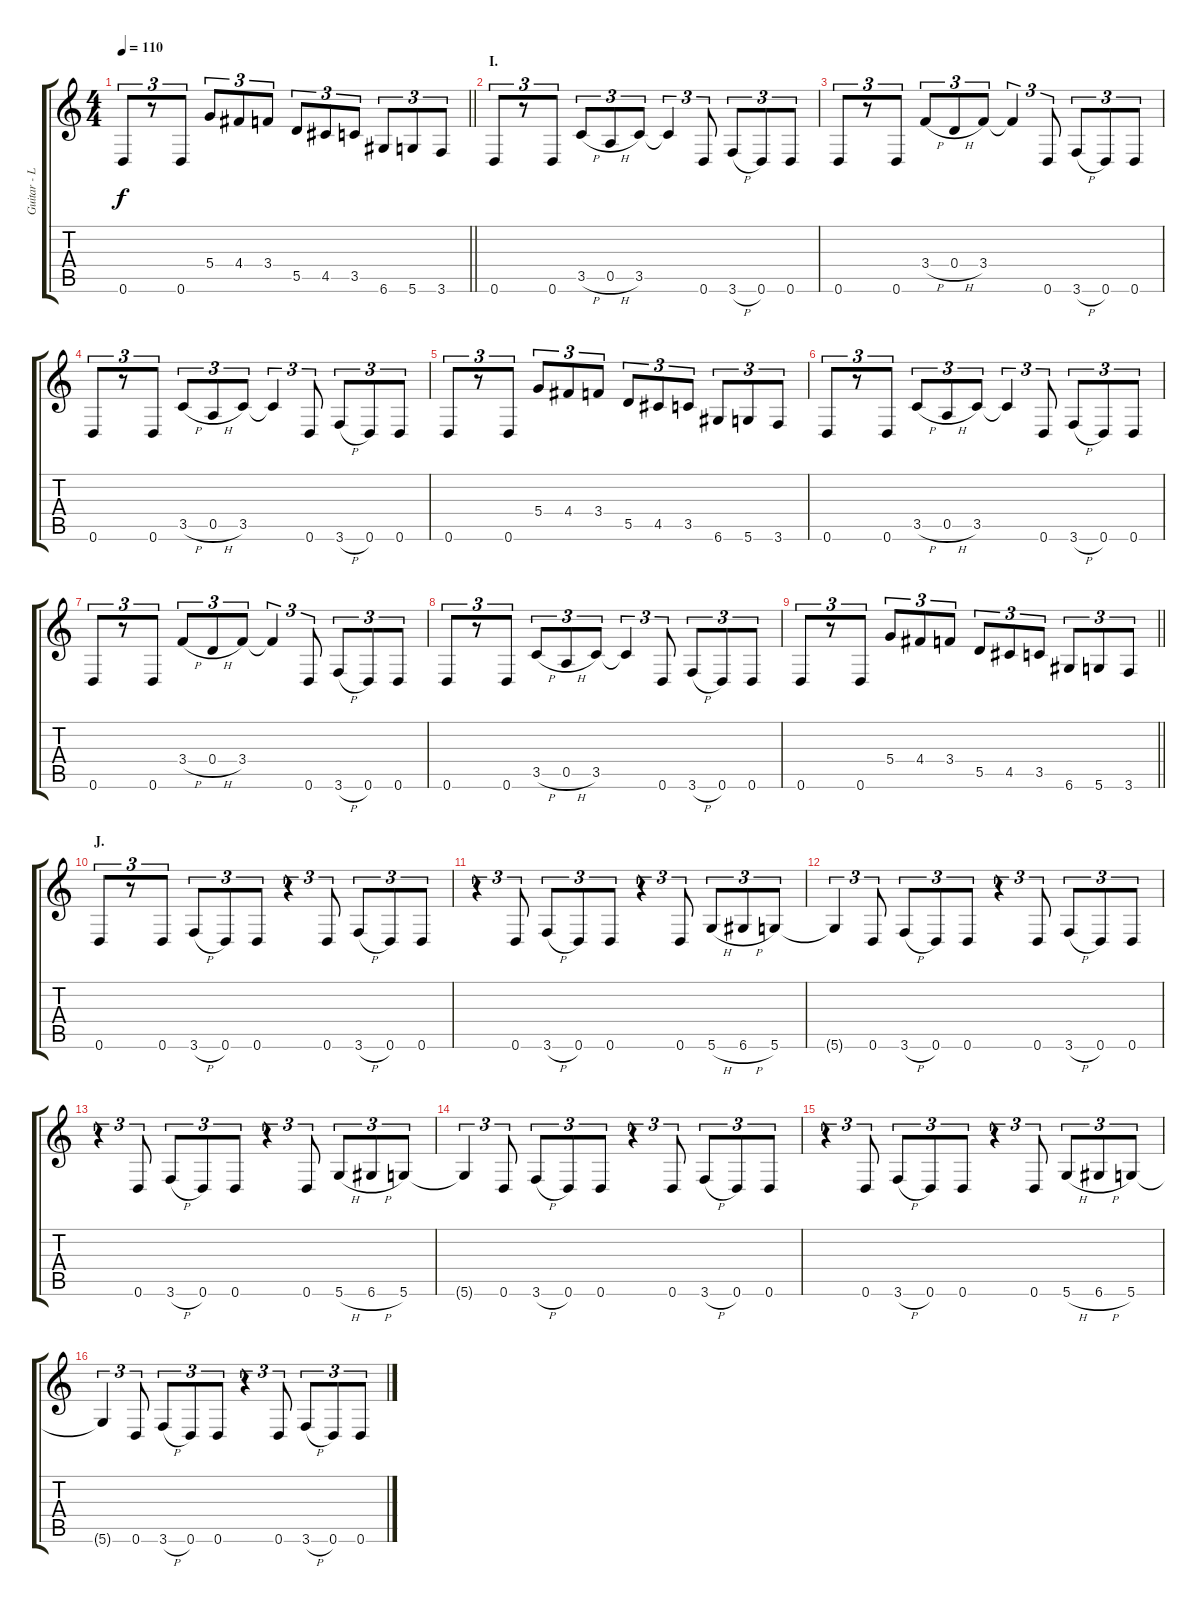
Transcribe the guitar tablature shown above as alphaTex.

\track ("Guitar - Left" "Guitar - L") {instrument distortionguitar}
\staff {score tabs}
\tuning (E4 B3 G3 D3 A2 D2) {hide}
\ts (4 4)
\tempo 110
\clef g2
\barLineRight lightlight
\ks c
0.6.8{tu (3 2) dy f} r.8{tu (3 2)} 0.6.8{tu (3 2)} 5.4.8{tu (3 2)} 4.4.8{tu (3 2)} 3.4.8{tu (3 2)} 5.5.8{tu (3 2)} 4.5.8{tu (3 2)} 3.5.8{tu (3 2)} 6.6.8{tu (3 2)} 5.6.8{tu (3 2)} 3.6.8{tu (3 2)} |
\section ("" "I.")
0.6.8{tu (3 2)} r.8{tu (3 2)} 0.6.8{tu (3 2)} 3.5{h}.8{tu (3 2)} 0.5{h}.8{tu (3 2)} 3.5.8{tu (3 2)} 3.5{t}.4{tu (3 2)} 0.6.8{tu (3 2)} 3.6{h}.8{tu (3 2)} 0.6.8{tu (3 2)} 0.6.8{tu (3 2)} |
0.6.8{tu (3 2)} r.8{tu (3 2)} 0.6.8{tu (3 2)} 3.4{h}.8{tu (3 2)} 0.4{h}.8{tu (3 2)} 3.4.8{tu (3 2)} 3.4{t}.4{tu (3 2)} 0.6.8{tu (3 2)} 3.6{h}.8{tu (3 2)} 0.6.8{tu (3 2)} 0.6.8{tu (3 2)} |
0.6.8{tu (3 2)} r.8{tu (3 2)} 0.6.8{tu (3 2)} 3.5{h}.8{tu (3 2)} 0.5{h}.8{tu (3 2)} 3.5.8{tu (3 2)} 3.5{t}.4{tu (3 2)} 0.6.8{tu (3 2)} 3.6{h}.8{tu (3 2)} 0.6.8{tu (3 2)} 0.6.8{tu (3 2)} |
0.6.8{tu (3 2)} r.8{tu (3 2)} 0.6.8{tu (3 2)} 5.4.8{tu (3 2)} 4.4.8{tu (3 2)} 3.4.8{tu (3 2)} 5.5.8{tu (3 2)} 4.5.8{tu (3 2)} 3.5.8{tu (3 2)} 6.6.8{tu (3 2)} 5.6.8{tu (3 2)} 3.6.8{tu (3 2)} |
0.6.8{tu (3 2)} r.8{tu (3 2)} 0.6.8{tu (3 2)} 3.5{h}.8{tu (3 2)} 0.5{h}.8{tu (3 2)} 3.5.8{tu (3 2)} 3.5{t}.4{tu (3 2)} 0.6.8{tu (3 2)} 3.6{h}.8{tu (3 2)} 0.6.8{tu (3 2)} 0.6.8{tu (3 2)} |
0.6.8{tu (3 2)} r.8{tu (3 2)} 0.6.8{tu (3 2)} 3.4{h}.8{tu (3 2)} 0.4{h}.8{tu (3 2)} 3.4.8{tu (3 2)} 3.4{t}.4{tu (3 2)} 0.6.8{tu (3 2)} 3.6{h}.8{tu (3 2)} 0.6.8{tu (3 2)} 0.6.8{tu (3 2)} |
0.6.8{tu (3 2)} r.8{tu (3 2)} 0.6.8{tu (3 2)} 3.5{h}.8{tu (3 2)} 0.5{h}.8{tu (3 2)} 3.5.8{tu (3 2)} 3.5{t}.4{tu (3 2)} 0.6.8{tu (3 2)} 3.6{h}.8{tu (3 2)} 0.6.8{tu (3 2)} 0.6.8{tu (3 2)} |
\barLineRight lightlight
0.6.8{tu (3 2)} r.8{tu (3 2)} 0.6.8{tu (3 2)} 5.4.8{tu (3 2)} 4.4.8{tu (3 2)} 3.4.8{tu (3 2)} 5.5.8{tu (3 2)} 4.5.8{tu (3 2)} 3.5.8{tu (3 2)} 6.6.8{tu (3 2)} 5.6.8{tu (3 2)} 3.6.8{tu (3 2)} |
\section ("" "J.")
0.6.8{tu (3 2)} r.8{tu (3 2)} 0.6.8{tu (3 2)} 3.6{h}.8{tu (3 2)} 0.6.8{tu (3 2)} 0.6.8{tu (3 2)} r.4{tu (3 2)} 0.6.8{tu (3 2)} 3.6{h}.8{tu (3 2)} 0.6.8{tu (3 2)} 0.6.8{tu (3 2)} |
r.4{tu (3 2)} 0.6.8{tu (3 2)} 3.6{h}.8{tu (3 2)} 0.6.8{tu (3 2)} 0.6.8{tu (3 2)} r.4{tu (3 2)} 0.6.8{tu (3 2)} 5.6{h}.8{tu (3 2)} 6.6{h}.8{tu (3 2)} 5.6.8{tu (3 2)} |
5.6{t}.4{tu (3 2)} 0.6.8{tu (3 2)} 3.6{h}.8{tu (3 2)} 0.6.8{tu (3 2)} 0.6.8{tu (3 2)} r.4{tu (3 2)} 0.6.8{tu (3 2)} 3.6{h}.8{tu (3 2)} 0.6.8{tu (3 2)} 0.6.8{tu (3 2)} |
r.4{tu (3 2)} 0.6.8{tu (3 2)} 3.6{h}.8{tu (3 2)} 0.6.8{tu (3 2)} 0.6.8{tu (3 2)} r.4{tu (3 2)} 0.6.8{tu (3 2)} 5.6{h}.8{tu (3 2)} 6.6{h}.8{tu (3 2)} 5.6.8{tu (3 2)} |
5.6{t}.4{tu (3 2)} 0.6.8{tu (3 2)} 3.6{h}.8{tu (3 2)} 0.6.8{tu (3 2)} 0.6.8{tu (3 2)} r.4{tu (3 2)} 0.6.8{tu (3 2)} 3.6{h}.8{tu (3 2)} 0.6.8{tu (3 2)} 0.6.8{tu (3 2)} |
r.4{tu (3 2)} 0.6.8{tu (3 2)} 3.6{h}.8{tu (3 2)} 0.6.8{tu (3 2)} 0.6.8{tu (3 2)} r.4{tu (3 2)} 0.6.8{tu (3 2)} 5.6{h}.8{tu (3 2)} 6.6{h}.8{tu (3 2)} 5.6.8{tu (3 2)} |
5.6{t}.4{tu (3 2)} 0.6.8{tu (3 2)} 3.6{h}.8{tu (3 2)} 0.6.8{tu (3 2)} 0.6.8{tu (3 2)} r.4{tu (3 2)} 0.6.8{tu (3 2)} 3.6{h}.8{tu (3 2)} 0.6.8{tu (3 2)} 0.6.8{tu (3 2)}
